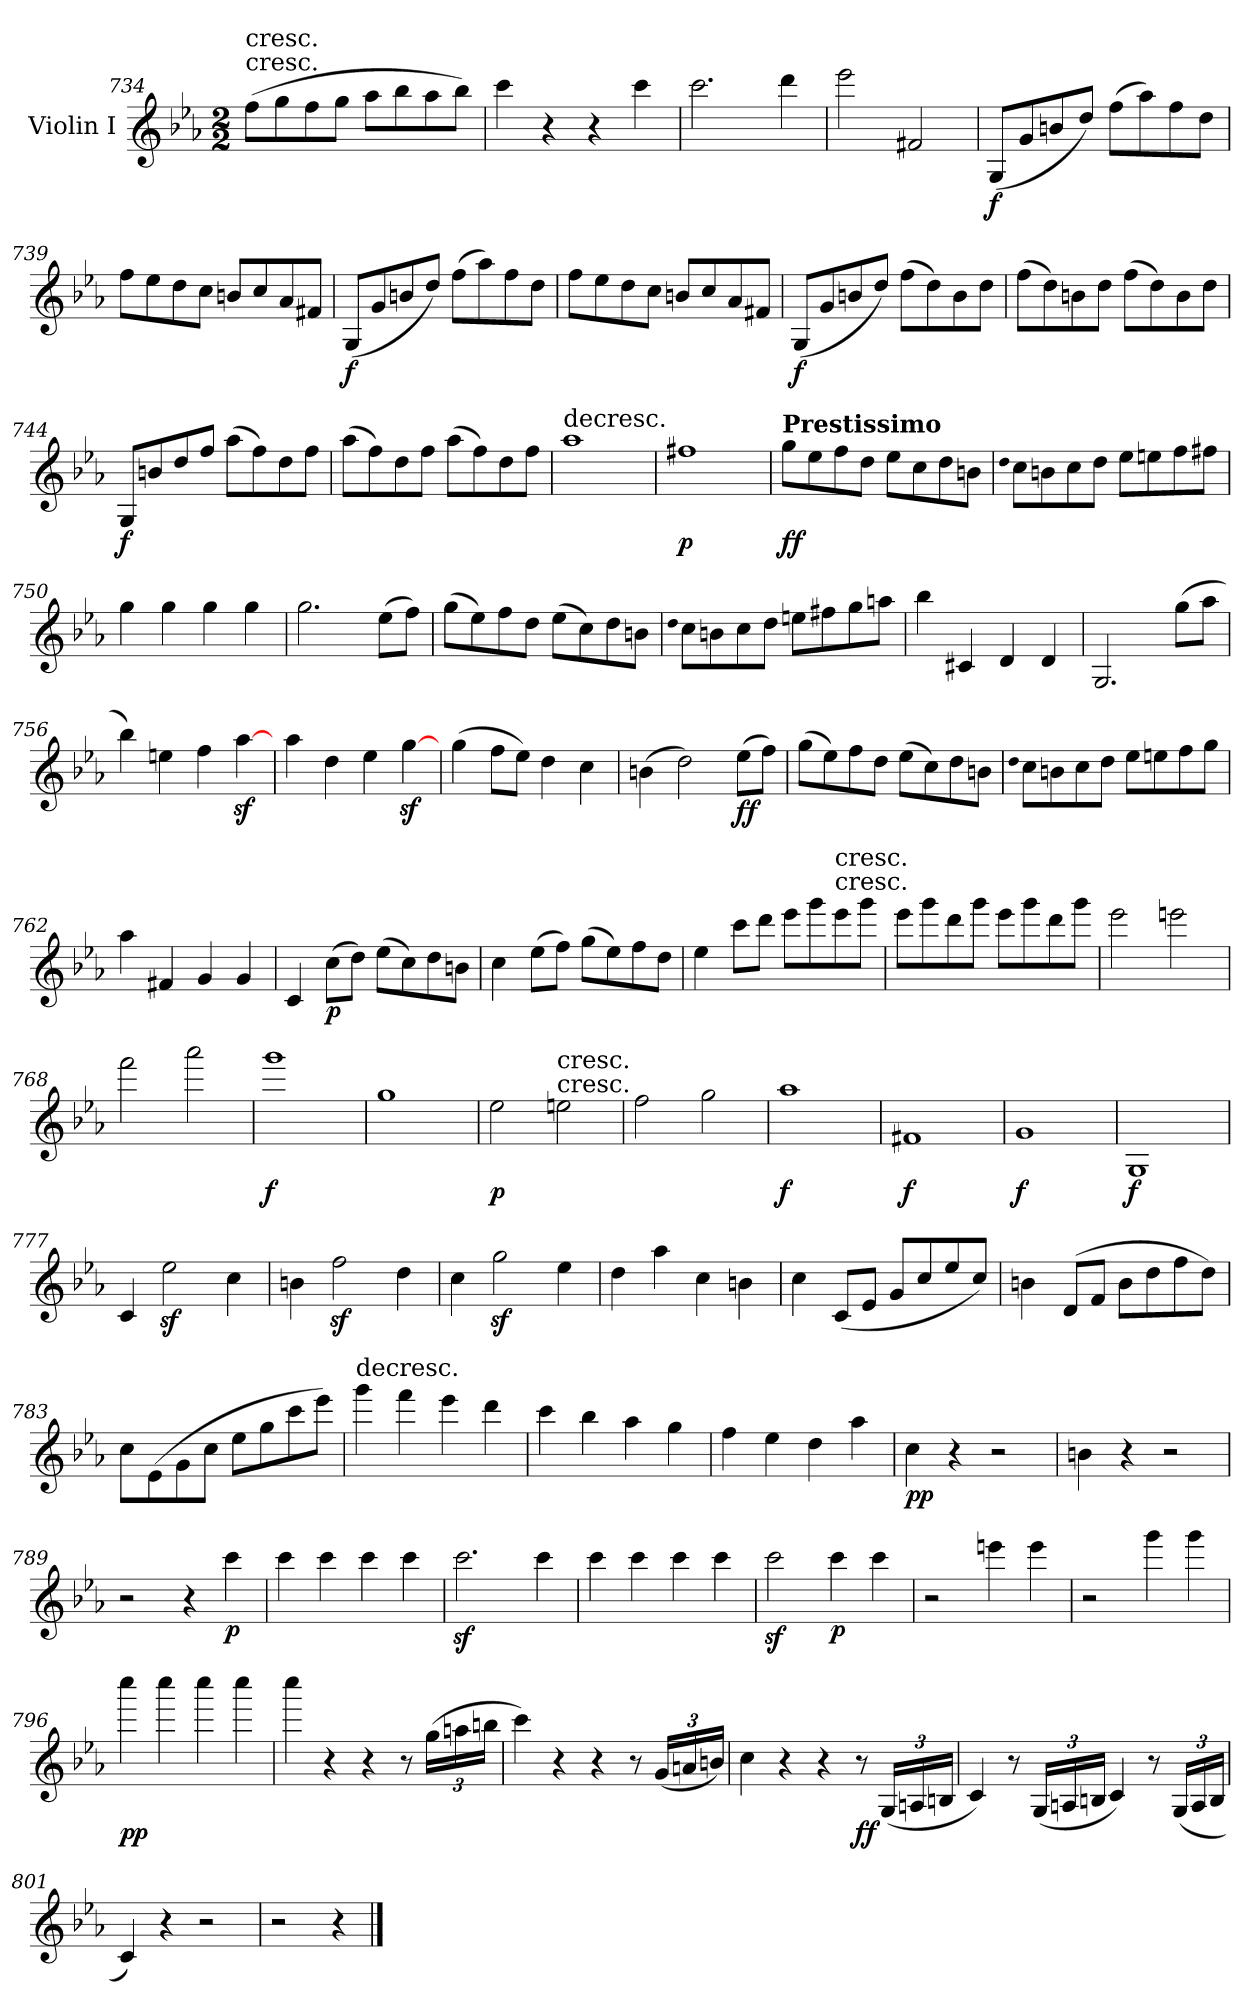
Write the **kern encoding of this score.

**kern	**dynam
*part1	*part1
*staff1	*staff1
*I"Violin I	*
*I'Vln	*
*clefG2	*
*k[b-e-a-]	*
*c:	*
*M2/2	*
=734	=734
!LO:TX:t=cresc.	!
!LO:TX:a:t=cresc.	!
(8ff\L	.
8gg\	.
8ff\	.
8gg\J	.
8aa-\L	.
8bb-\	.
8aa-\	.
8bb-\J)	.
=735	=735
4ccc	.
4r	.
4r	.
4ccc	.
=736	=736
2.ccc	.
4ddd	.
=737	=737
2eee-	.
2f#X	.
=738	=738
(8G/L	f
8g/	.
8bn/	.
8dd/J)	.
(8ff\L	.
8aa-\)	.
8ff\	.
8dd\J	.
=739	=739
8ff\L	.
8ee-\	.
8dd\	.
8cc\J	.
8bn/L	.
8cc/	.
8a-/	.
8f#X/J	.
=740	=740
(8G/L	f
8g/	.
8bn/	.
8dd/J)	.
(8ff\L	.
8aa-\)	.
8ff\	.
8dd\J	.
=741	=741
8ff\L	.
8ee-\	.
8dd\	.
8cc\J	.
8bn/L	.
8cc/	.
8a-/	.
8f#X/J	.
=742	=742
(8G/L	f
8g/	.
8bn/	.
8dd/J)	.
(8ff\L	.
8dd\)	.
8b\	.
8dd\J	.
=743	=743
(8ff\L	.
8dd\)	.
8bn\	.
8dd\J	.
(8ff\L	.
8dd\)	.
8b\	.
8dd\J	.
=744	=744
8G/L	f
8bn/	.
8dd/	.
8ff/J	.
(8aa-\L	.
8ff\)	.
8dd\	.
8ff\J	.
=745	=745
(8aa-\L	.
8ff\)	.
8dd\	.
8ff\J	.
(8aa-\L	.
8ff\)	.
8dd\	.
8ff\J	.
=746	=746
!LO:TX:a:t=decresc.	!
1aa-	.
=747	=747
1ff#X	p
=748	=748
!LO:TX:a:B:t=Prestissimo	!
8gg\L	ff
8ee-\	.
8ff\	.
8dd\J	.
8ee-\L	.
8cc\	.
8dd\	.
8bn\J	.
=749	=749
qqdd	.
8cc\L	.
8bn\	.
8cc\	.
8dd\J	.
8ee-\L	.
8een\	.
8ff\	.
8ff#X\J	.
=750	=750
4gg	.
4gg	.
4gg	.
4gg	.
=751	=751
2.gg	.
(8ee-\L	.
8ff\J)	.
=752	=752
(8gg\L	.
8ee-\)	.
8ff\	.
8dd\J	.
(8ee-\L	.
8cc\)	.
8dd\	.
8bn\J	.
=753	=753
qqdd	.
8cc\L	.
8bn\	.
8cc\	.
8dd\J	.
8een\L	.
8ff#X\	.
8gg\	.
8aan\J	.
=754	=754
4bb-	.
4c#X	.
4d	.
4d	.
=755	=755
2.G	.
(8gg\L	.
8aa-\J	.
=756	=756
4bb-)	.
4een	.
4ff	.
[4aa-z	.
=757	=757
4aa-	.
4dd	.
4ee-	.
[4ggz	.
=758	=758
(4gg	.
8ff\L	.
8ee-\J)	.
4dd	.
4cc	.
=759	=759
(4bn	.
2dd)	.
(8ee-\L	ff
8ff\J)	.
=760	=760
(8gg\L	.
8ee-\)	.
8ff\	.
8dd\J	.
(8ee-\L	.
8cc\)	.
8dd\	.
8bn\J	.
=761	=761
qqdd	.
8cc\L	.
8bn\	.
8cc\	.
8dd\J	.
8ee-\L	.
8een\	.
8ff\	.
8gg\J	.
=762	=762
4aa-	.
4f#X	.
4g	.
4g	.
=763	=763
4c	.
(8cc\L	p
8dd\J)	.
(8ee-\L	.
8cc\)	.
8dd\	.
8bn\J	.
=764	=764
4cc	.
(8ee-\L	.
8ff\J)	.
(8gg\L	.
8ee-\)	.
8ff\	.
8dd\J	.
=765	=765
4ee-	.
8ccc\L	.
8ddd\J	.
8eee-\L	.
8ggg\	.
!LO:TX:t=cresc.	!
!LO:TX:a:t=cresc.	!
8eee-\	.
8ggg\J	.
=766	=766
8eee-\L	.
8ggg\	.
8ddd\	.
8ggg\J	.
8eee-\L	.
8ggg\	.
8ddd\	.
8ggg\J	.
=767	=767
2eee-	.
2eeen	.
=768	=768
2fff	.
2aaa-	.
=769	=769
1ggg	f
=770	=770
1gg	.
=771	=771
2ee-	p
!LO:TX:t=cresc.	!
!LO:TX:a:t=cresc.	!
2een	.
=772	=772
2ff	.
2gg	.
=773	=773
1aa-	f
=774	=774
1f#X	f
=775	=775
1g	f
=776	=776
1G	f
=777	=777
4c	.
2ee-z	.
4cc	.
=778	=778
4bn	.
2ffz	.
4dd	.
=779	=779
4cc	.
2ggz	.
4ee-	.
=780	=780
4dd	.
4aa-	.
4cc	.
4bn	.
=781	=781
4cc	.
(8c/L	.
8e-/J	.
8g/L	.
8cc/	.
8ee-/	.
8cc/J)	.
=782	=782
4bn	.
(8d/L	.
8f/J	.
8b\L	.
8dd\	.
8ff\	.
8dd\J)	.
=783	=783
8cc\L	.
(8e-\	.
8g\	.
8cc\J	.
8ee-\L	.
8gg\	.
8ccc\	.
8eee-\J)	.
=784	=784
!LO:TX:a:t=decresc.	!
4ggg	.
4fff	.
4eee-	.
4ddd	.
=785	=785
4ccc	.
4bb-	.
4aa-	.
4gg	.
=786	=786
4ff	.
4ee-	.
4dd	.
4aa-	.
=787	=787
4cc	pp
4r	.
2r	.
=788	=788
4bn	.
4r	.
2r	.
=789	=789
2r	.
4r	.
4ccc	p
=790	=790
4ccc	.
4ccc	.
4ccc	.
4ccc	.
=791	=791
2.cccz	.
4ccc	.
=792	=792
4ccc	.
4ccc	.
4ccc	.
4ccc	.
=793	=793
2cccz	.
4ccc	p
4ccc	.
=794	=794
2r	.
4eeen	.
4eee	.
=795	=795
2r	.
4ggg	.
4ggg	.
=796	=796
4cccc	pp
4cccc	.
4cccc	.
4cccc	.
=797	=797
4cccc	.
4r	.
4r	.
8r	.
(24gg\LL	.
24aan\	.
24bbn\JJ	.
=798	=798
4ccc)	.
4r	.
4r	.
8r	.
(24g/LL	.
24an/	.
24bn/JJ)	.
=799	=799
4cc	.
4r	.
4r	.
8r	ff
(24G/LL	.
24An/	.
24Bn/JJ	.
=800	=800
4c)	.
8r	.
(24G/LL	.
24An/	.
24Bn/JJ	.
4c)	.
8r	.
(24G/LL	.
24A/	.
24B/JJ	.
=801	=801
4c)	.
4r	.
2r	.
=802	=802
2r	.
4r	.
==	==
*-	*-
